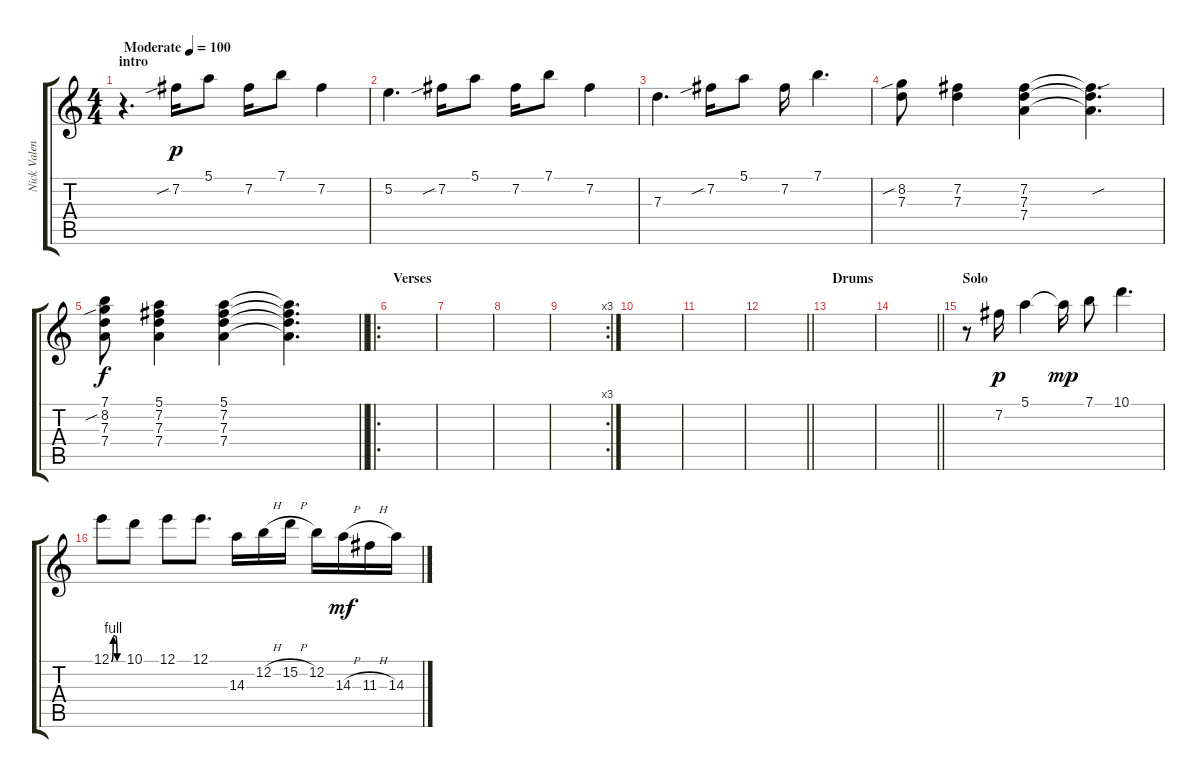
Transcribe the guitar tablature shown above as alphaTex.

\track ("Nick Valensi - Guitar" "Nick Valen") {instrument distortionguitar}
\staff {score tabs}
\tuning (E4 B3 G3 D3 A2 E2) {hide}
\ts (4 4)
\section ("" "intro")
\tempo (100 "Moderate")
\clef g2
\ks c
r.4{d dy p instrument distortionguitar} 7.2{sib}.16 5.1.8 7.2.16 7.1.8 7.2.4 |
5.2.4{d} 7.2{sib}.16 5.1.8 7.2.16 7.1.8 7.2.4 |
7.3.4{d} 7.2{sib}.16 5.1.8 7.2.16 7.1.4{d} |
(8.2{sib} 7.3).8 (7.2 7.3).4 (7.2 7.3 7.4).4 (7.2{sou t} 7.3{t} 7.4{t}).4{d} |
\barLineRight lightlight
(7.1 8.2{sib} 7.3 7.4).8{dy f} (5.1 7.2 7.3 7.4).4 (5.1 7.2 7.3 7.4).4 (5.1{t} 7.2{t} 7.3{t} 7.4{t}).4{d} |
\ro
\section ("" "Verses")
|
|
|
\rc 3
|
|
|
\barLineRight lightlight
|
\section ("" "Drums")
|
\barLineRight lightlight
|
\section ("" "Solo")
r.8{instrument distortionguitar} 7.2.16{dy p} 5.1.4 5.1{t}.16{dy mp} 7.1.8 10.1.4{d} |
12.1{be (custom 0 0 10 4 20 4 30 0 60 0)}.8 10.1.8 12.1.8 12.1.8{d} 14.3.16 12.2{h}.16 15.2{h}.16 12.2.16 14.3{h}.16{dy mf} 11.3{h}.16 14.3.16
